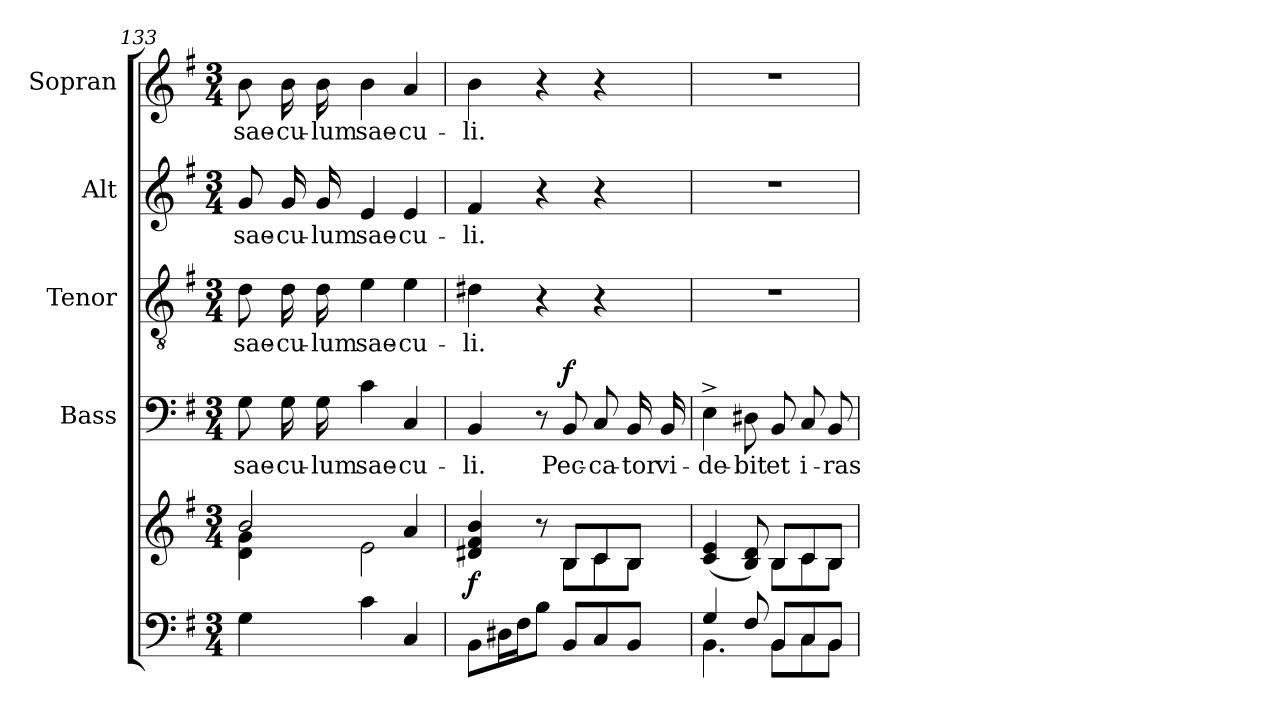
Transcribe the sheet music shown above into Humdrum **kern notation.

**kern	**kern	**dynam	**kern	**text	**dynam	**kern	**text	**kern	**text	**kern	**text
*part5	*part5	*part5	*part4	*part4	*part4	*part3	*part3	*part2	*part2	*part1	*part1
*staff6	*staff5	*staff5/6	*staff4	*staff4	*staff4	*staff3	*staff3	*staff2	*staff2	*staff1	*staff1
*	*	*	*I"Bass	*	*	*I"Tenor	*	*I"Alt	*	*I"Sopran	*
*	*	*	*I'B	*	*	*I'T	*	*I'A	*	*I'S	*
*clefF4	*clefG2	*	*clefF4	*	*	*clefGv2	*	*clefG2	*	*clefG2	*
*k[f#]	*k[f#]	*	*k[f#]	*	*	*k[f#]	*	*k[f#]	*	*k[f#]	*
*G:	*G:	*	*G:	*	*	*G:	*	*G:	*	*G:	*
*M3/4	*M3/4	*	*M3/4	*	*	*M3/4	*	*M3/4	*	*M3/4	*
=133	=133	=133	=133	=133	=133	=133	=133	=133	=133	=133	=133
*	*^	*	*	*	*	*	*	*	*	*	*
!	!	!	!	!	!LO:LY:b	!	!	!LO:LY:b	!	!LO:LY:b	!	!LO:LY:b
4G\	2b/	4d\ 4g\	.	8G\	sae-	.	8d\	sae-	8g/	sae-	8b\	sae-
!	!	!	!	!	!LO:LY:b	!	!	!LO:LY:b	!	!LO:LY:b	!	!LO:LY:b
.	.	.	.	16G\	-cu-	.	16d\	-cu-	16g/	-cu-	16b\	-cu-
!	!	!	!	!	!LO:LY:b	!	!	!LO:LY:b	!	!LO:LY:b	!	!LO:LY:b
.	.	.	.	16G\	-lum	.	16d\	-lum	16g/	-lum	16b\	-lum
!	!	!	!	!	!LO:LY:b	!	!	!LO:LY:b	!	!LO:LY:b	!	!LO:LY:b
4c\	.	2e\	.	4c\	sae-	.	4e\	sae-	4e/	sae-	4b\	sae-
!	!	!	!	!	!LO:LY:b	!	!	!LO:LY:b	!	!LO:LY:b	!	!LO:LY:b
4C/	4a/	.	.	4C/	-cu-	.	4e\	-cu-	4e/	-cu-	4a/	-cu-
=134	=134	=134	=134	=134	=134	=134	=134	=134	=134	=134	=134	=134
!	!	!	!LO:DY:b	!	!LO:LY:b	!	!	!LO:LY:b	!	!LO:LY:b	!	!LO:LY:b
8BB\L	4d#X/ 4f#/ 4b/	4.ryy	f	4BB/	-li.	.	4d#X\	-li.	4f#/	-li.	4b\	-li.
16D#X\L	.	.	.	.	.	.	.	.	.	.	.	.
16F#\J	.	.	.	.	.	.	.	.	.	.	.	.
8B\J	8r	.	.	8r	.	.	4r	.	4r	.	4r	.
!	!	!	!	!	!LO:LY:b	!LO:DY:a	!	!	!	!	!	!
8BB/L	8B/L	8B\L	.	8BB/	Pec-	f	.	.	.	.	.	.
!	!	!	!	!	!LO:LY:b	!	!	!	!	!	!	!
8C/	8c/	8c\	.	8C/	-ca-	.	4r	.	4r	.	4r	.
!	!	!	!	!	!LO:LY:b	!	!	!	!	!	!	!
8BB/J	8B/J	8B\J	.	16BB/	-tor	.	.	.	.	.	.	.
!	!	!	!	!	!LO:LY:b	!	!	!	!	!	!	!
.	.	.	.	16BB/	vi-	.	.	.	.	.	.	.
!!LO:LB:g=z
=135	=135	=135	=135	=135	=135	=135	=135	=135	=135	=135	=135	=135
*^	*	*	*	*	*	*	*	*	*	*	*	*
!	!	!	!	!	!	!LO:LY:b	!	!	!	!	!	!	!
4G/	4.BB\	(<4c/ 4e/	4.ryy	.	4E^>\	-de-	.	2.r	.	2.r	.	2.r	.
!	!	!	!	!	!	!LO:LY:b	!	!	!	!	!	!	!
8F#/	.	8B/ 8d/)	.	.	8D#X\	-bit	.	.	.	.	.	.	.
!	!	!	!	!	!	!LO:LY:b	!	!	!	!	!	!	!
8BB/L	8BB\L	8B/L	8B\L	.	8BB/	et	.	.	.	.	.	.	.
!	!	!	!	!	!	!LO:LY:b	!	!	!	!	!	!	!
8C/	8C\	8c/	8c\	.	8C/	i-	.	.	.	.	.	.	.
!	!	!	!	!	!	!LO:LY:b	!	!	!	!	!	!	!
8BB/J	8BB\J	8B/J	8B\J	.	8BB/	-ras	.	.	.	.	.	.	.
*v	*v	*	*	*	*	*	*	*	*	*	*	*	*
*	*v	*v	*	*	*	*	*	*	*	*	*	*
=	=	=	=	=	=	=	=	=	=	=	=
*-	*-	*-	*-	*-	*-	*-	*-	*-	*-	*-	*-
